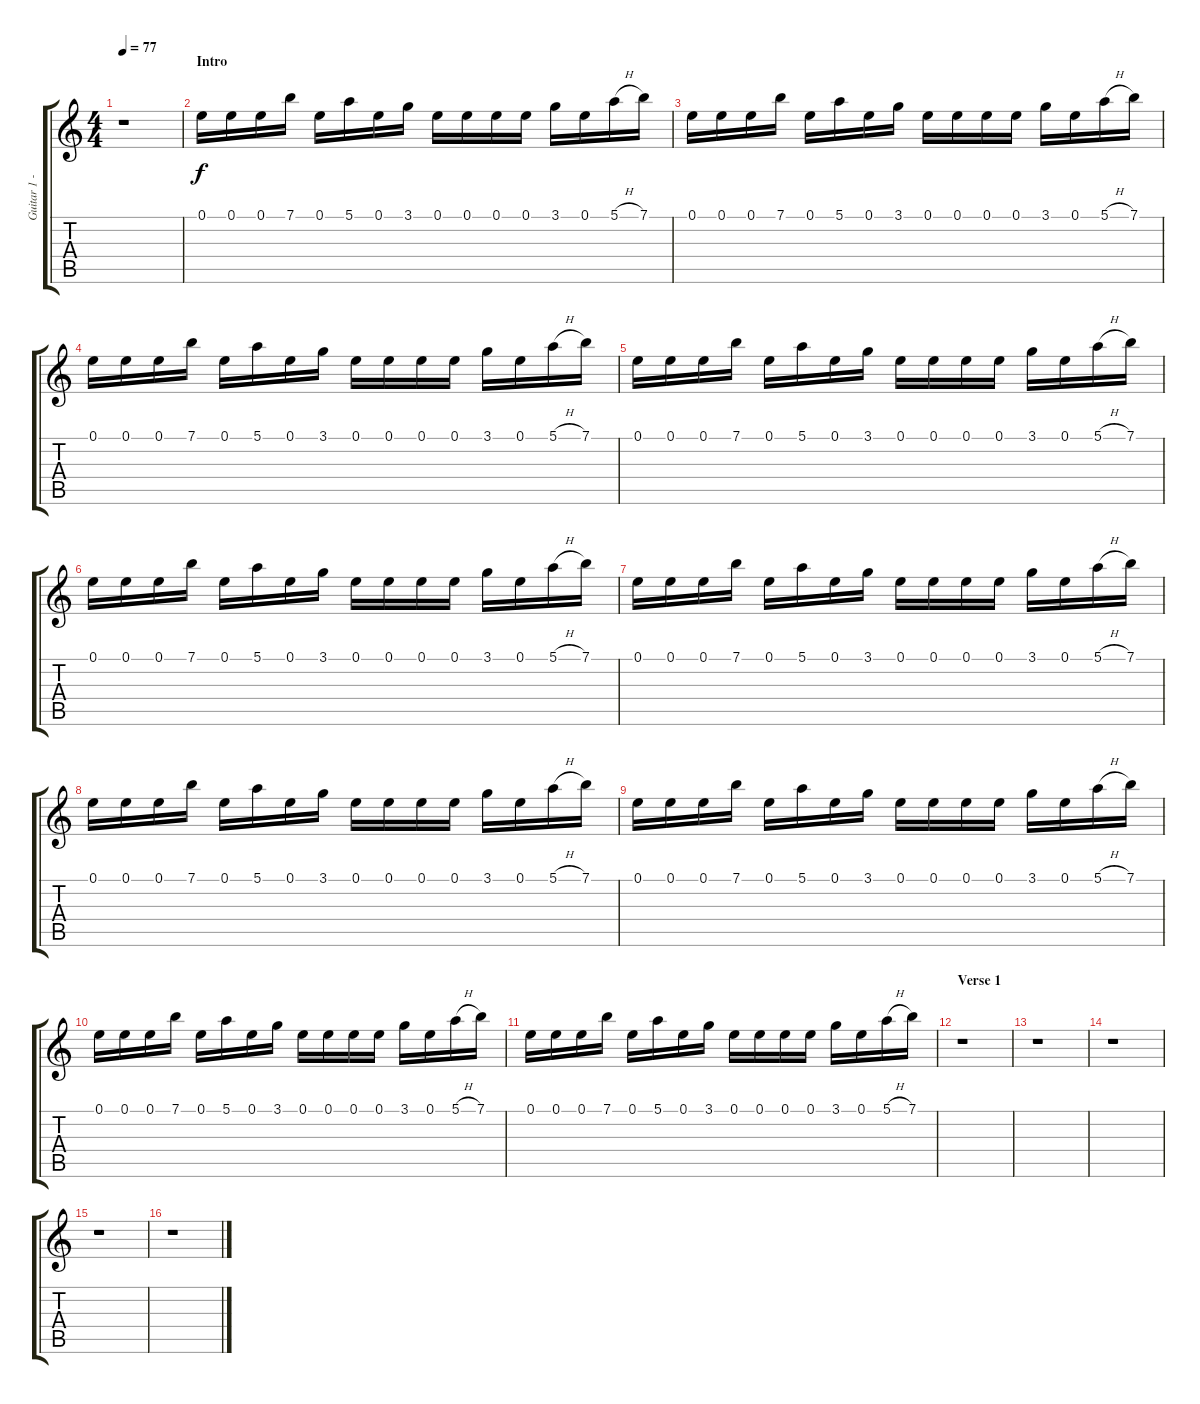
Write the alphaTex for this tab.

\track ("Guitar 1 - Lee Gaze" "Guitar 1 -") {instrument electricguitarclean}
\staff {score tabs}
\tuning (E4 B3 G3 D3 A2 E2) {hide}
\ts (4 4)
\tempo 77
\clef g2
\ks c
r.1{dy f instrument electricguitarclean} |
\section ("" "Intro")
0.1.16 0.1.16 0.1.16 7.1.16 0.1.16 5.1.16 0.1.16 3.1.16 0.1.16 0.1.16 0.1.16 0.1.16 3.1.16 0.1.16 5.1{h}.16 7.1.16 |
0.1.16 0.1.16 0.1.16 7.1.16 0.1.16 5.1.16 0.1.16 3.1.16 0.1.16 0.1.16 0.1.16 0.1.16 3.1.16 0.1.16 5.1{h}.16 7.1.16 |
0.1.16 0.1.16 0.1.16 7.1.16 0.1.16 5.1.16 0.1.16 3.1.16 0.1.16 0.1.16 0.1.16 0.1.16 3.1.16 0.1.16 5.1{h}.16 7.1.16 |
0.1.16 0.1.16 0.1.16 7.1.16 0.1.16 5.1.16 0.1.16 3.1.16 0.1.16 0.1.16 0.1.16 0.1.16 3.1.16 0.1.16 5.1{h}.16 7.1.16 |
0.1.16 0.1.16 0.1.16 7.1.16 0.1.16 5.1.16 0.1.16 3.1.16 0.1.16 0.1.16 0.1.16 0.1.16 3.1.16 0.1.16 5.1{h}.16 7.1.16 |
0.1.16 0.1.16 0.1.16 7.1.16 0.1.16 5.1.16 0.1.16 3.1.16 0.1.16 0.1.16 0.1.16 0.1.16 3.1.16 0.1.16 5.1{h}.16 7.1.16 |
0.1.16 0.1.16 0.1.16 7.1.16 0.1.16 5.1.16 0.1.16 3.1.16 0.1.16 0.1.16 0.1.16 0.1.16 3.1.16 0.1.16 5.1{h}.16 7.1.16 |
0.1.16 0.1.16 0.1.16 7.1.16 0.1.16 5.1.16 0.1.16 3.1.16 0.1.16 0.1.16 0.1.16 0.1.16 3.1.16 0.1.16 5.1{h}.16 7.1.16 |
0.1.16 0.1.16 0.1.16 7.1.16 0.1.16 5.1.16 0.1.16 3.1.16 0.1.16 0.1.16 0.1.16 0.1.16 3.1.16 0.1.16 5.1{h}.16 7.1.16 |
0.1.16 0.1.16 0.1.16 7.1.16 0.1.16 5.1.16 0.1.16 3.1.16 0.1.16 0.1.16 0.1.16 0.1.16 3.1.16 0.1.16 5.1{h}.16 7.1.16 |
\section ("" "Verse 1")
r.1 |
r.1 |
r.1 |
r.1 |
r.1
